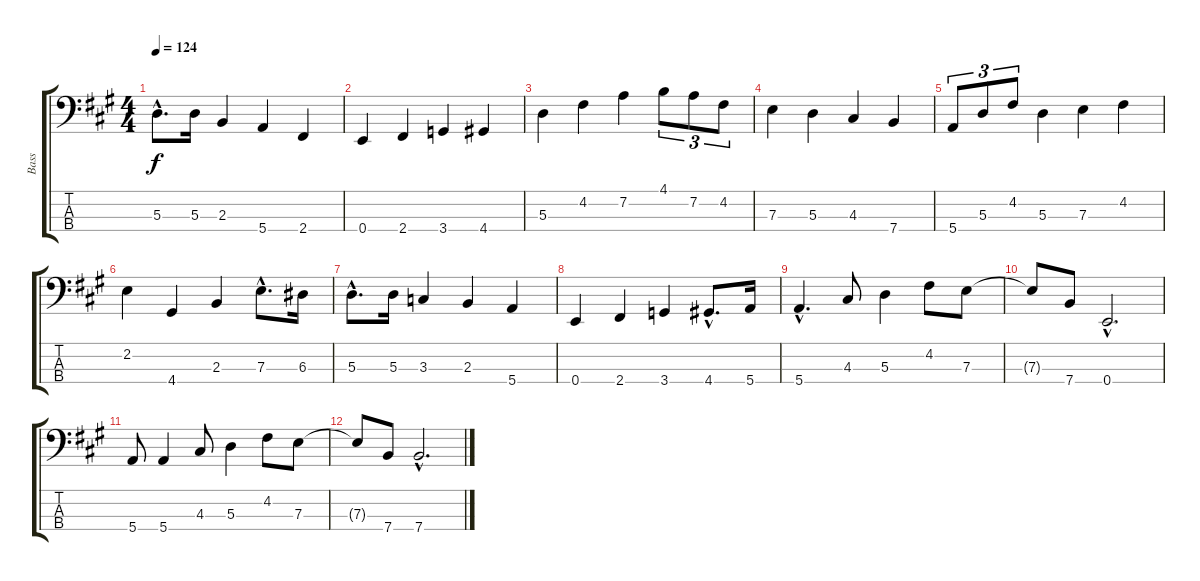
\track ("Bass" "Bass") {instrument electricbassfinger}
\staff {score tabs}
\tuning (G2 D2 A1 E1) {hide}
\ts (4 4)
\tempo 124
\clef f4
\ks a
5.3{hac}.8{d dy f} 5.3.16 2.3.4 5.4.4 2.4.4 |
0.4.4 2.4.4 3.4.4 4.4.4 |
5.3.4 4.2.4 7.2.4 4.1.8{tu (3 2)} 7.2.8{tu (3 2)} 4.2.8{tu (3 2)} |
7.3.4 5.3.4 4.3.4 7.4.4 |
5.4.8{tu (3 2)} 5.3.8{tu (3 2)} 4.2.8{tu (3 2)} 5.3.4 7.3.4 4.2.4 |
2.2.4 4.4.4 2.3.4 7.3{hac}.8{d} 6.3.16 |
5.3{hac}.8{d} 5.3.16 3.3.4 2.3.4 5.4.4 |
0.4.4 2.4.4 3.4.4 4.4{hac}.8{d} 5.4.16 |
5.4{hac}.4{d} 4.3.8 5.3.4 4.2.8 7.3.8 |
7.3{t}.8 7.4.8 0.4{hac}.2{d} |
5.4.8 5.4.4 4.3.8 5.3.4 4.2.8 7.3.8 |
7.3{t}.8 7.4.8 7.4{hac}.2{d}
